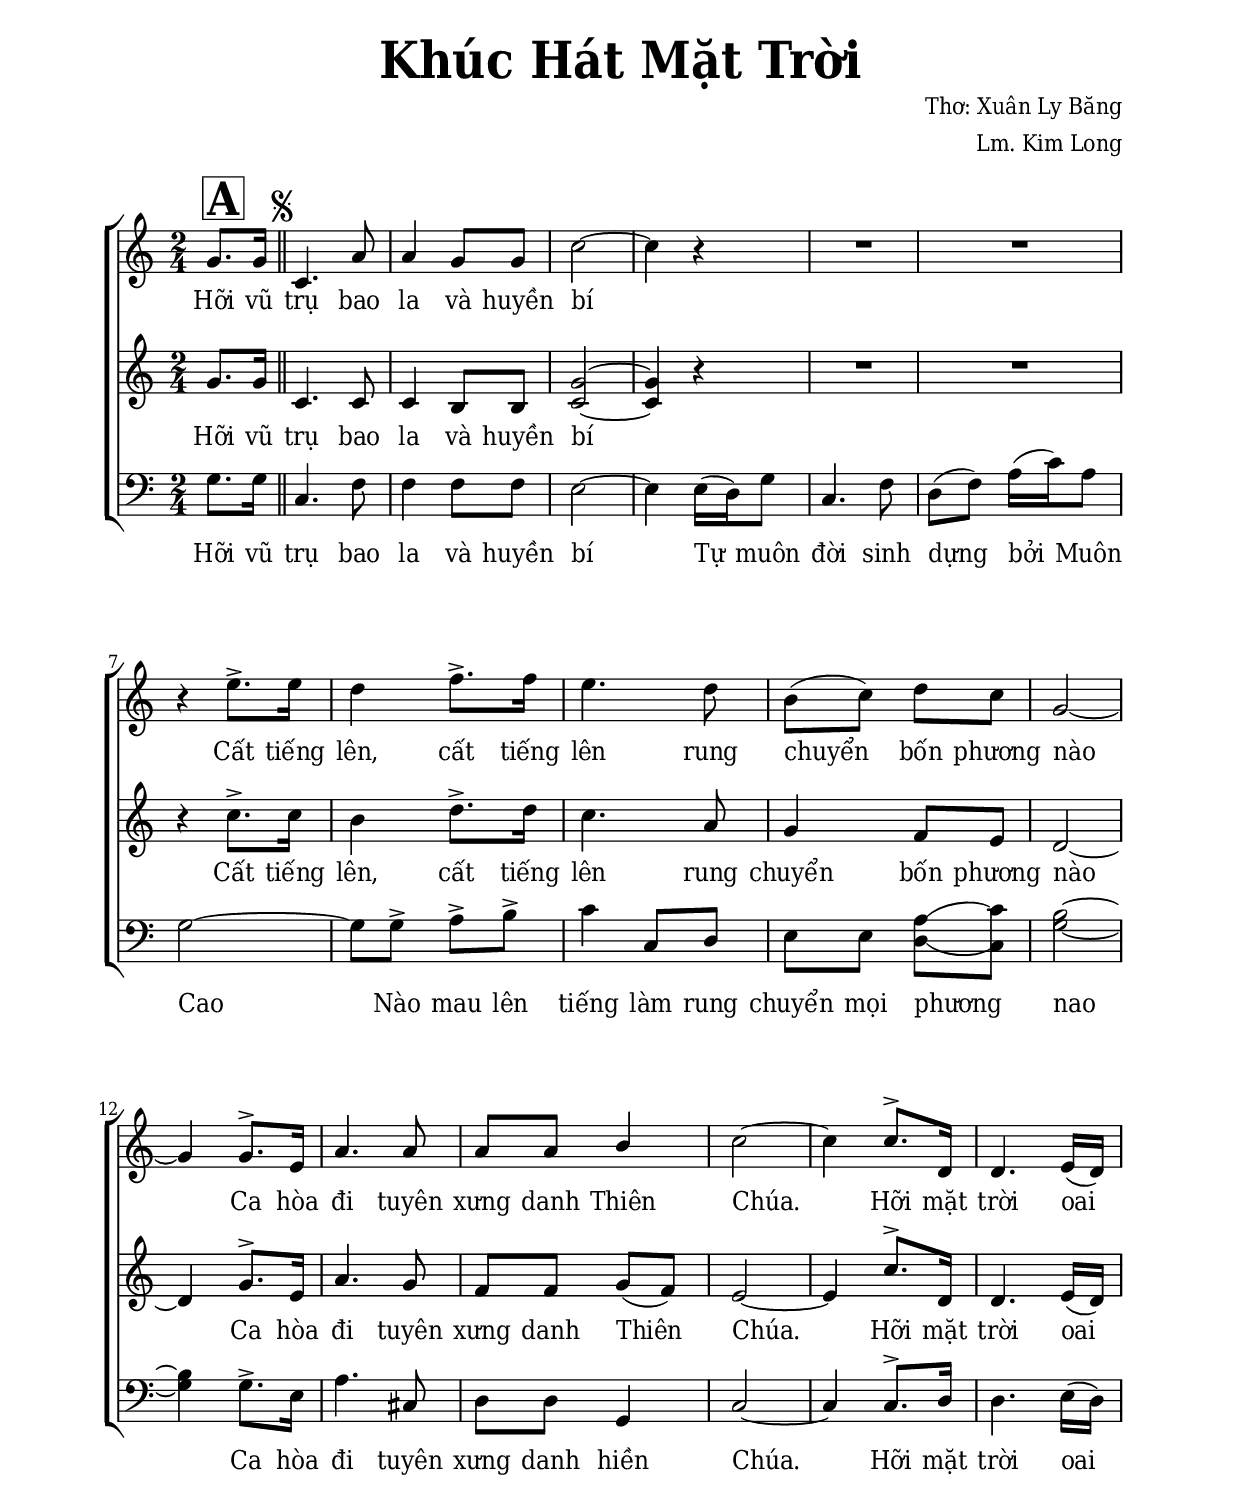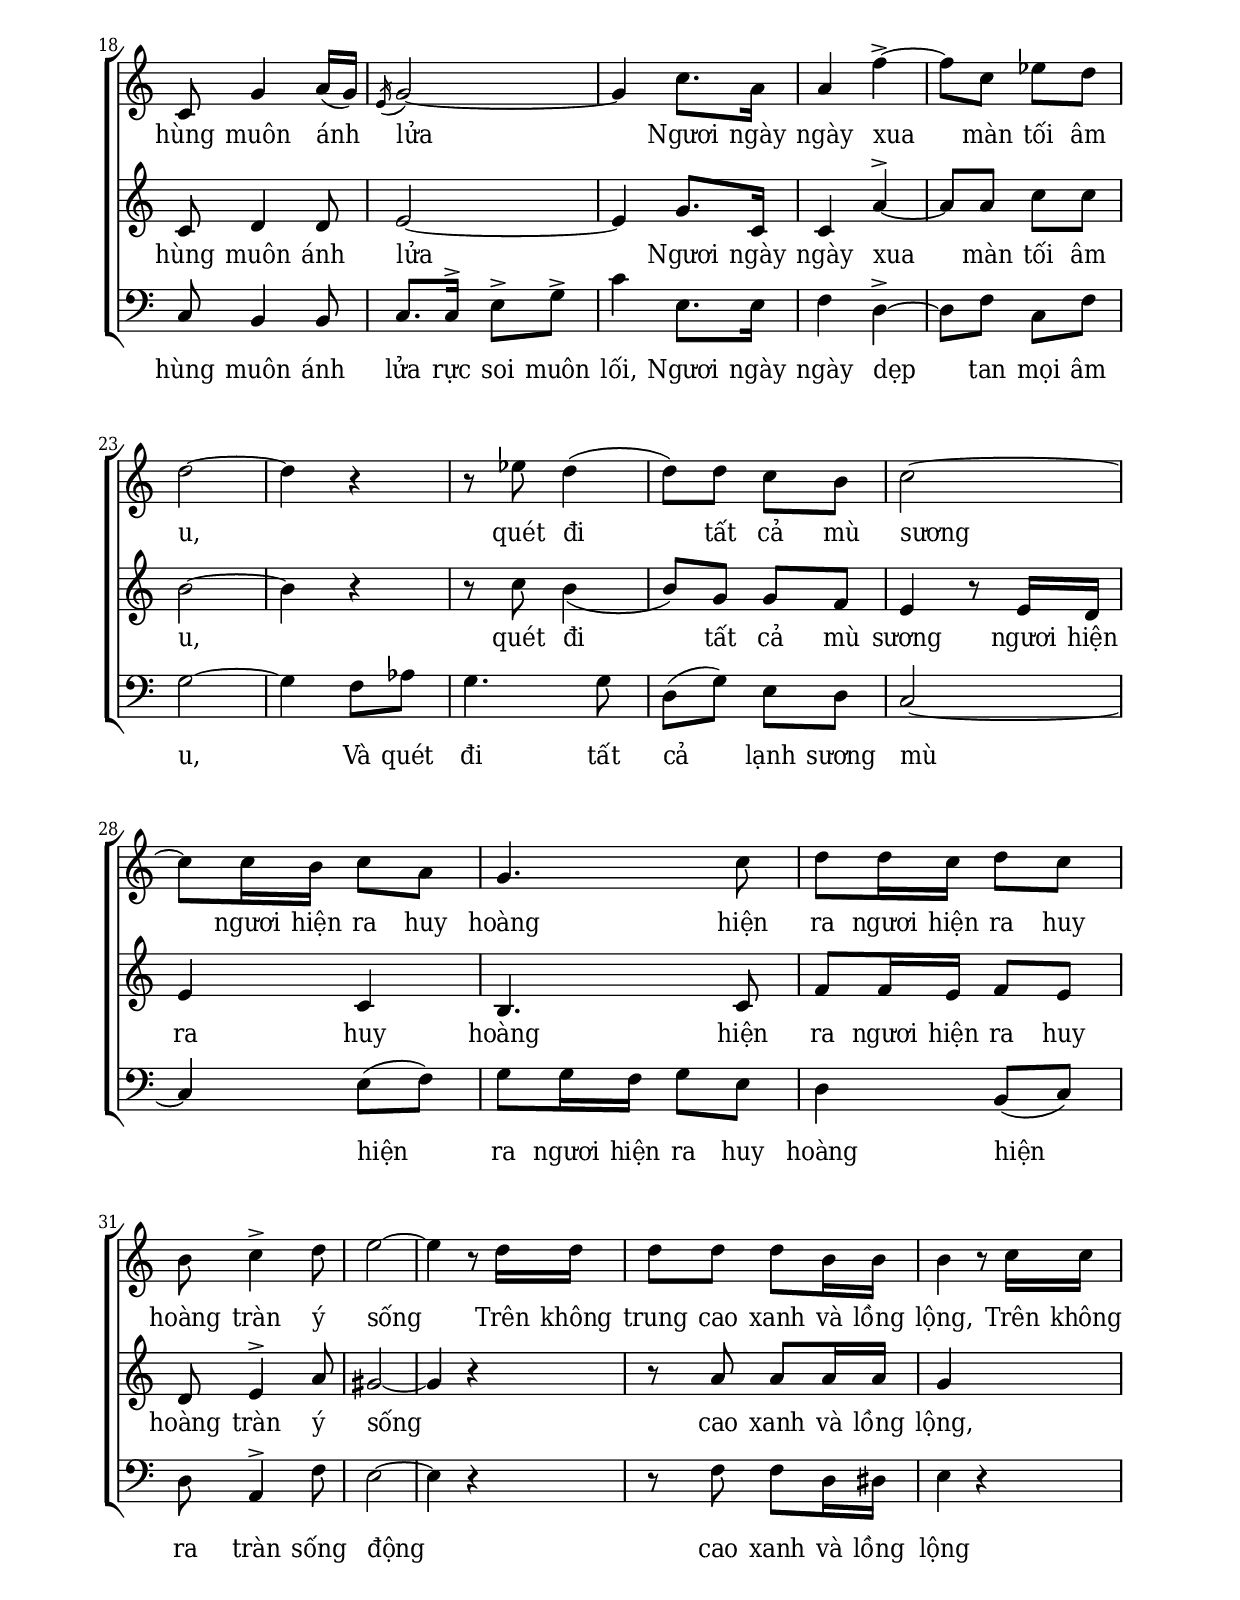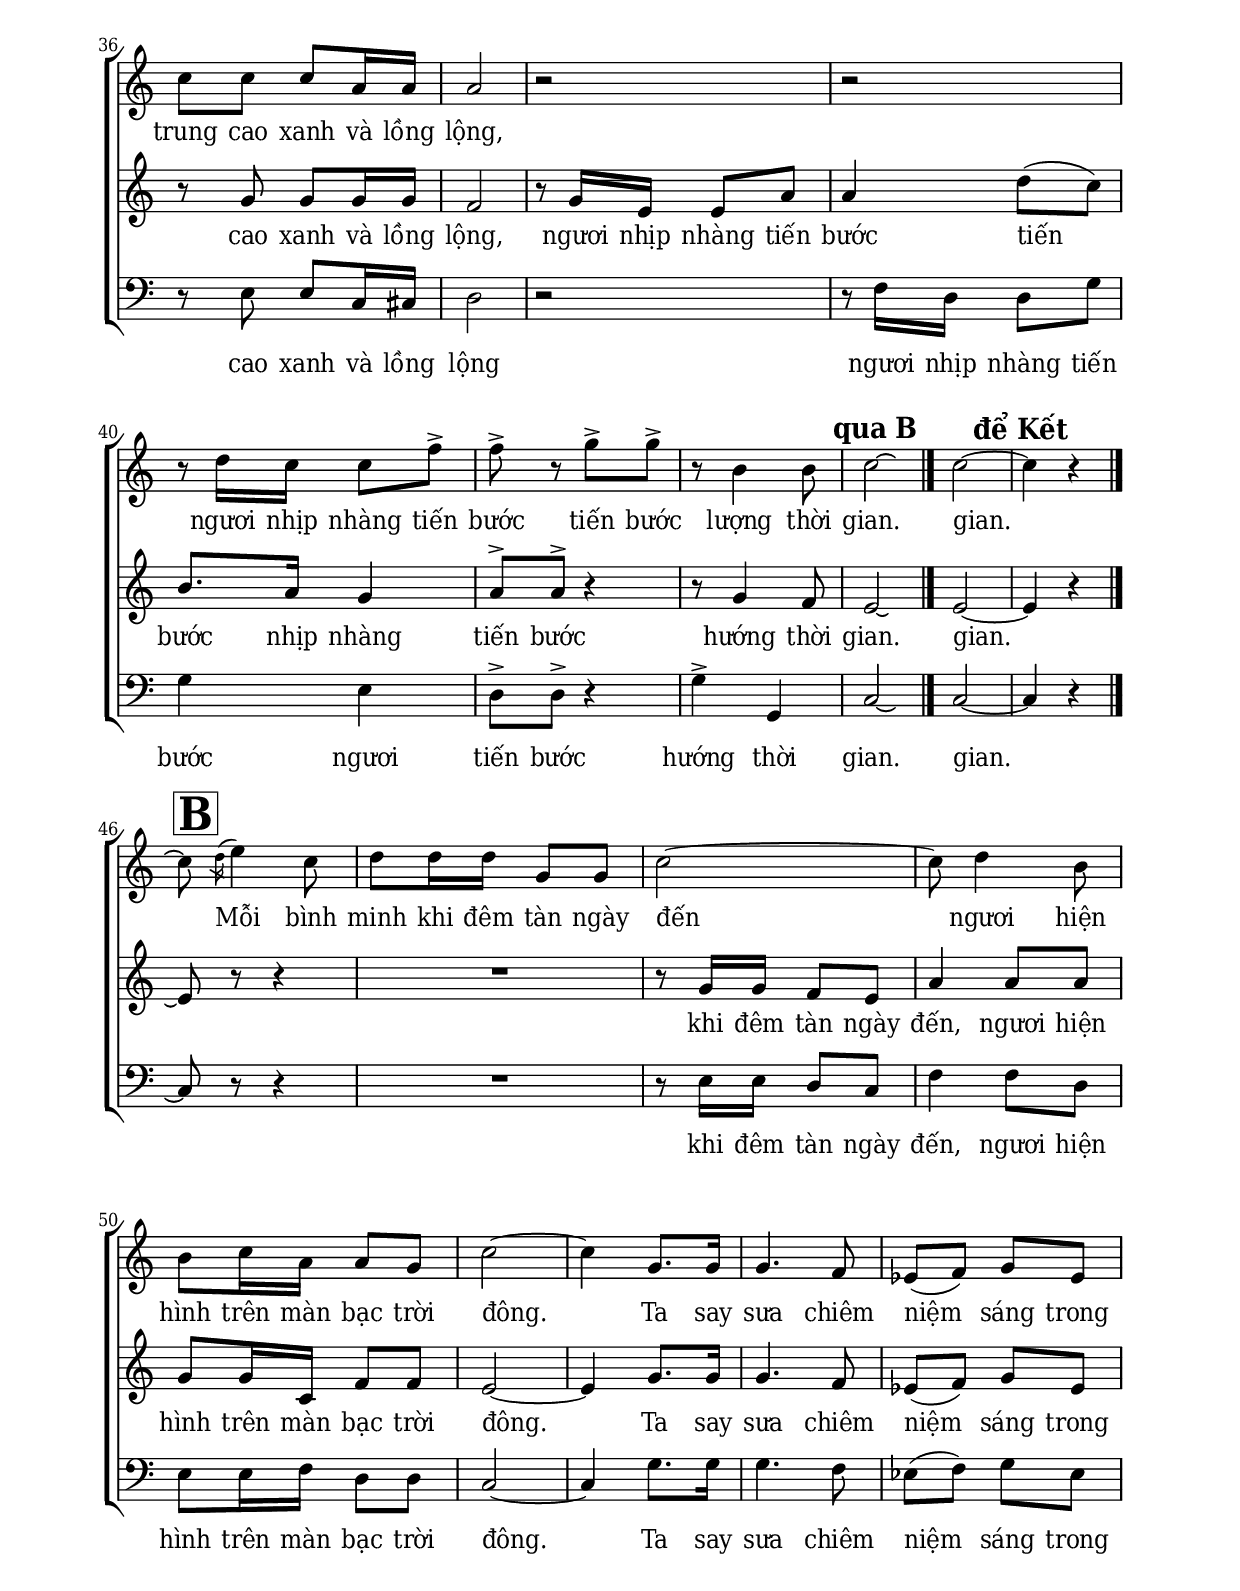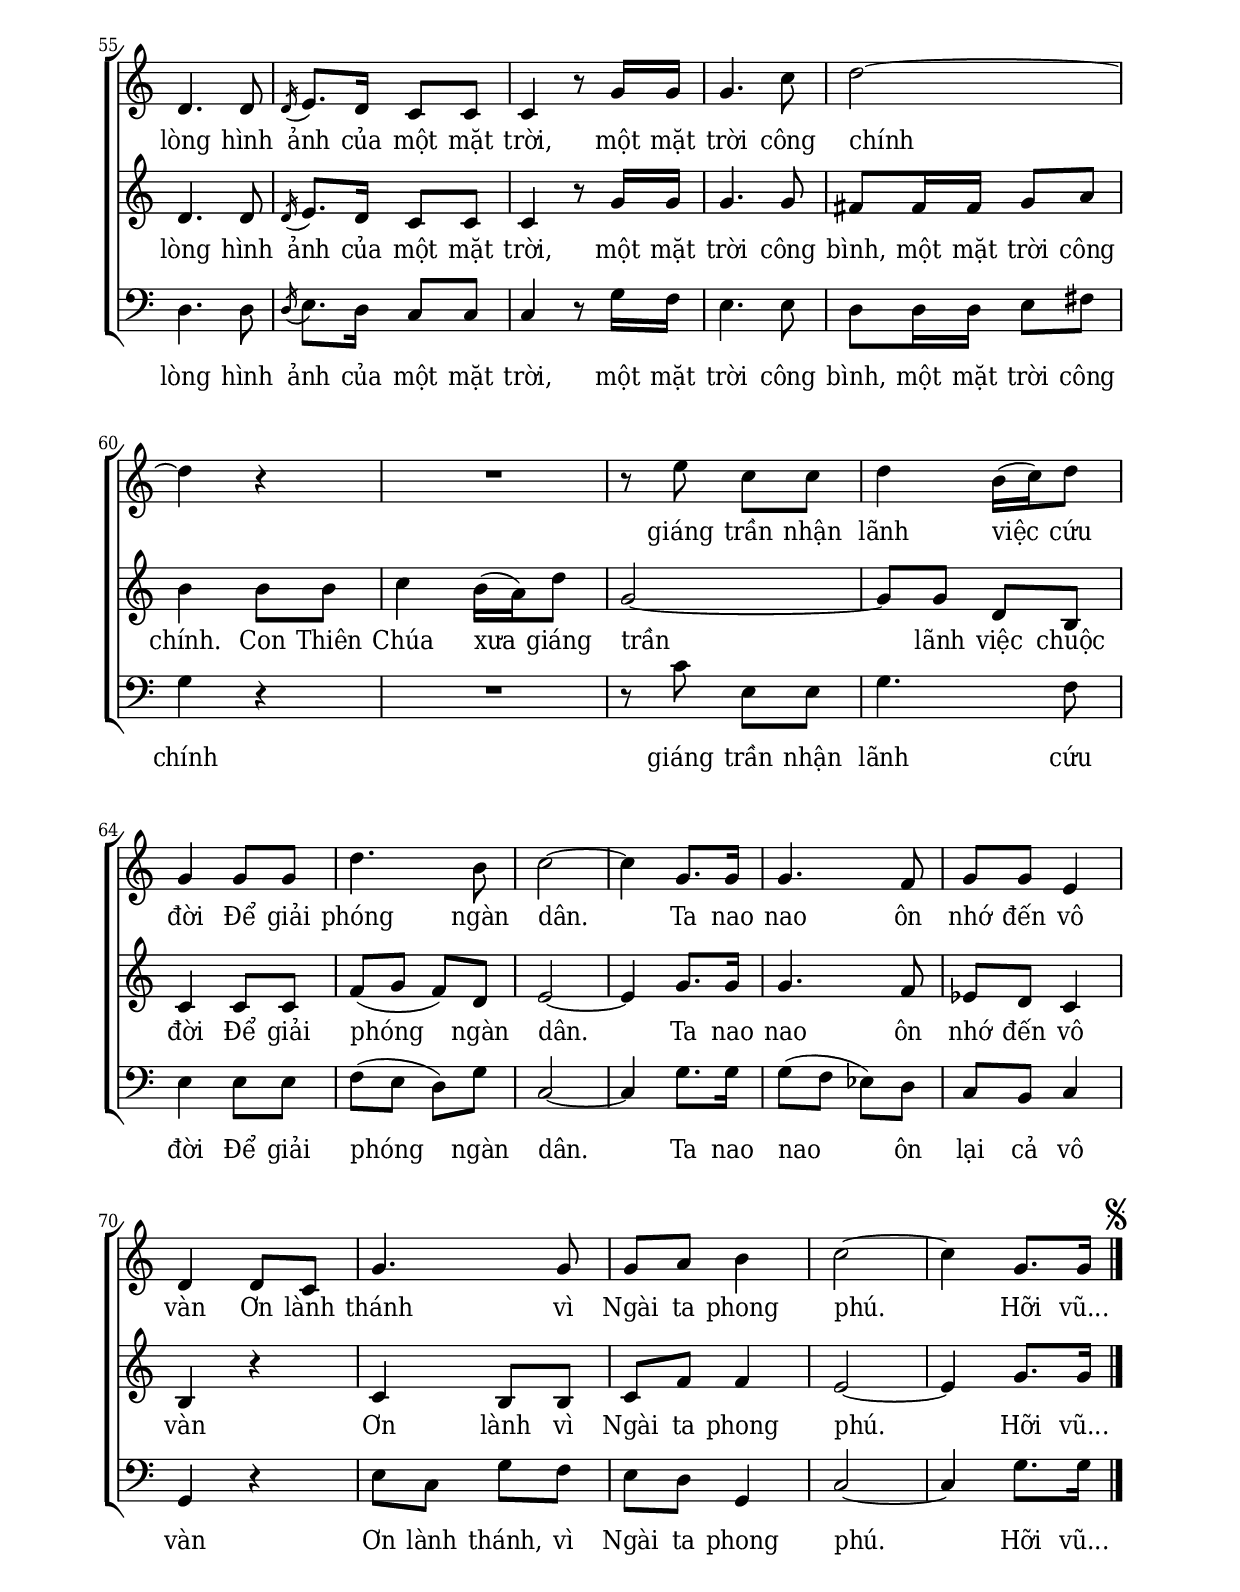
% Cài đặt chung\
\version "2.22.1"
\include "english.ly"

\header {
  title = \markup { \fontsize #3 "Khúc Hát Mặt Trời" }
  composer = "Thơ: Xuân Ly Băng"
  arranger = "Lm. Kim Long"
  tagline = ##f
}

% Nhạc phiên khúc
nhacPhienKhucSop = \relative c'' {
  \partial 4
  <>^\markup { \raise #1 \fontsize #6 \box \bold A }
  g8. g16 \bar "||"
  \once \override Score.RehearsalMark.font-size = #0.1
  \mark \markup { \musicglyph #"scripts.segno" }
  c,4. a'8 |
  a4 g8 g |
  c2 ~ |
  c4 r |
  R2
  R
  r4 e8. ^> e16 |
  d4 f8. ^> f16 |
  e4. d8 |
  b (c) d c |
  g2 ~ |
  g4 g8. ^> e16 |
  a4. a8 |
  a a \once \stemUp b4 |
  c2 ~ |
  c4 c8. ^> d,16 |
  d4. e16 (d) |
  c8 g'4
  a16 (g) |
  \slashedGrace {e16 (} g2) ~ |
  g4 c8. a16 |
  a4 f' ^> ~ |
  f8 c ef d |
  d2 ~ |
  d4 r |
  r8 ef8 d4 ^( |
  d8) d c b |
  c2 ^~ |
  c8 c16 b c8 a |
  g4. c8 |
  d d16 c d8 c |
  b c4 ^> d8 |
  e2 ~ |
  e4 r8 |
  d16 d |
  d8 d d b16 b |
  b4 r8 |
  c16 c |
  c8 c c a16 a |
  a2 |
  r2
  r
  r8 d16
  c c8 f ^> |
  f ^> r g ^>
  g ^> |
  r b,4 b8 |
  c2 \tweak extra-offset #'(2.5 . 0) \repeatTie
  \tweak extra-offset #'(-3 . 0)
  ^\markup { \fontsize #2 \bold "qua B" }
  \bar "|."
 
  c2
  \tweak extra-offset #'(2 . 0.5)
  ^\markup { \fontsize #2 \bold "để Kết" }
  ~ |
  c4 r \bar "|." \break
  
  <>^\markup { \raise #1 \fontsize #6 \box \bold B }
  c8 \repeatTie
  %^\tweak control-points #'((-2 . 3) (-1 . 3.1) (0 . 3.2) (1 . 2.4)) ( <> )
  \slashedGrace { \once \stemDown d16 ^(} e4
  ) c8 |
  d d16 d g,8 g |
  c2 ^~ |
  c8 d4 b8 |
  b c16 a a8 g |
  c2 ~ |
  c4 g8. g16 g4. f8 |
  ef8 (f) g ef |
  d4. d8 |
  \slashedGrace { d16 ( } e8.) d16 c8 c |
  c4 r8 g'16 g |
  g4. c8 |
  d2 ~ |
  d4 r |
  R2
  r8 e c c |
  d4 b16 (c) d8 |
  g,4 g8 g |
  d'4. b8 |
  c2 ~ |
  c4 g8. g16 |
  g4. f8 |
  g g e4 |
  d d8 c |
  g'4. g8 |
  g a b4 |
  c2 ~ |
  c4
  \stemNeutral
  g8. g16
  \once \override Score.RehearsalMark.font-size = #0.1
  \mark \markup { \musicglyph #"scripts.segno" }
  \bar "|."
}

nhacPhienKhucAlto = \relative c'' {
  \partial 4 g8. g16 |
  c,4. c8 |
  c4 b8 b |
  <g' c,>2 ~ |
  <g c,>4 r |
  R2
  R
  r4 c8. ^> c16 |
  b4 d8. ^> d16 |
  c4. a8 |
  g4 f8 e |
  d2 ~ |
  d4 g8. ^> e16 |
  a4. g8 |
  f f g (f) |
  e2 ~ |
  e4 c'8. ^> d,16 |
  d4. e16 (d) |
  c8 d4 d8 |
  e2 ~ |
  e4 g8. c,16 |
  c4 a' ^> ~ |
  a8 a c c |
  b2 ~ |
  b4 r |
  r8 c b4 _( |
  b8) g g f |
  e4 r8 e16 d |
  e4 c |
  b4. c8 |
  f8 f16 e f8 e |
  d e4 ^> a8 |
  gs2 ~ |
  gs4 r4 |
  r8 a a a16 a |
  g4 \skip 4 |
  r8 g g g16 g |
  f2 |
  r8 g16 e e8 a |
  a4 d8 (c) |
  b8. a16 g4 |
  a8 ^> a ^> r4 |
  r8 g4 f8 |
  e2 \tweak extra-offset #'(2.5 . 0) \repeatTie |
  
  e2 ~ |
  e4 r
  
  e8 \repeatTie r r4 |
  R2
  r8
  g16 g f8 e |
  a4 a8 a |
  g g16 c, f8 f |
  e2 ~ |
  e4 g8. g16 g4. f8 |
  ef8 (f) g ef |
  d4. d8 |
  \slashedGrace { d16 ( } e8.) d16 c8 c |
  c4 r8 g'16 g |
  g4. g8 |
  fs fs16 fs g8 a |
  b4 b8 b
  c4 b16 (a) d8 |
  g,2 ~ |
  g8 g d b |
  c4 c8 c |
  f (g f) d |
  e2 ~ |
  e4 g8. g16 |
  g4. f8 |
  ef d c4 |
  b r |
  c b8 b |
  c f f4 |
  e2 ~ |
  e4 g8. g16
}

nhacPhienKhucBas = \relative c {
  \partial 4 g'8. g16 |
  c,4. f8 |
  f4 f8 f |
  e2 ~ |
  e4 e16 (d) g8 |
  c,4. f8 |
  d (f) a16 (c) a8 |
  g2 ~ |
  g8 g ^> a ^> b ^> |
  c4 c,8 d |
  e e <a\=1^( d,\=2_(> <c\=1) c,\=2)> |
  <b g>2 ~ |
  <b g>4 g8. ^> e16 |
  a4. cs,8 |
  d d g,4 |
  c2 ~ |
  c4 c8. ^> d16 |
  d4. e16 (d) |
  c8 b4 b8 |
  c8. c16 ^> e8 ^> g ^> |
  c4 e,8. e16 |
  f4 d ^> ~ |
  d8 f c f |
  g2 ~ |
  g4 f8 af |
  g4. g8 |
  d (g) e d |
  c2 ~ |
  c4 e8 (f) |
  g g16 f g8 e |
  d4 b8 (c) |
  d a4 ^> f'8 |
  e2 ~ |
  e4 r |
  r8 f f d16 ds |
  e4 r |
  r8 e e c16 cs |
  d2 |
  r |
  r8 f16 d d8 g |
  g4 e |
  d8 ^> d ^> r4 |
  g4 ^> g, |
  c2 \tweak extra-offset #'(2.5 . 0) \repeatTie
  
  c2 ~ |
  c4 r
  
  c8 \repeatTie r r4 |
  R2
  r8 e16 e d8 c |
  f4 f8 d |
  e e16 f d8 d |
  c2 ~ |
  c4 g'8. g16 |
  g4. f8 |
  ef (f) g ef |
  d4. d8 |
  \slashedGrace { d16 (} e8.) d16 c8 c |
  c4 r8 g'16 f |
  e4. e8 |
  d d16 d e8 fs |
  g4 r |
  R2
  r8 c e, e |
  g4. f8 |
  e4 e8 e |
  f (e d) g |
  c,2 ~ |
  c4 g'8. g16 |
  g8 (f ef) d |
  c b c4 |
  g r |
  e'8 c g' f |
  e d g,4 |
  c2 ~ |
  c4 g'8. g16
}

% Lời phiên khúc
loiPhienKhucSop = \lyrics {
  Hỡi vũ trụ bao la và huyền bí
  Cất tiếng lên, cất tiếng lên
  rung chuyển bốn phương nào
  Ca hòa đi tuyên xưng danh Thiên Chúa.
  Hỡi mặt trời oai hùng muôn ánh lửa
  Ngươi ngày ngày xua màn tối âm u,
  quét đi tất cả mù sương
  ngươi hiện ra huy hoàng
  hiện ra
  ngươi hiện ra huy hoàng
  tràn ý sống
  Trên không trung cao xanh và lồng lộng,
  Trên không trung cao xanh và lồng lộng,
  ngươi nhịp nhàng tiến bước
  tiến bước lượng thời gian.
  
  gian.
  
  _ Mỗi bình minh khi đêm tàn ngày đến
  ngươi hiện hình trên màn bạc trời đông.
  Ta say sưa chiêm niệm sáng trong lòng
  hình ảnh của một mặt trời,
  một mặt trời công chính
  giáng trần nhận lãnh việc cứu đời
  Để giải phóng ngàn dân.
  Ta nao nao ôn nhớ đến vô vàn
  Ơn lành thánh
  vì Ngài ta phong phú.
  
  Hỡi vũ...
}

loiPhienKhucAlto = \lyrics {
  Hỡi vũ trụ bao la và huyền bí
  Cất tiếng lên, cất tiếng lên
  rung chuyển bốn phương nào
  Ca hòa đi tuyên xưng danh Thiên Chúa.
  Hỡi mặt trời oai hùng muôn ánh lửa
  Ngươi ngày ngày xua màn tối âm u,
  quét đi tất cả mù sương
  ngươi hiện ra huy hoàng
  hiện ra
  ngươi hiện ra huy hoàng
  tràn ý sống
  cao xanh và lồng lộng,
  cao xanh và lồng lộng,
  ngươi nhịp nhàng tiến bước
  tiến bước nhịp nhàng tiến bước hướng thời gian.
  
  gian.
  
  _ khi đêm tàn ngày đến,
  ngươi hiện hình trên màn bạc trời đông.
  Ta say sưa chiêm niệm sáng trong lòng
  hình ảnh của một mặt trời,
  một mặt trời công bình,
  một mặt trời công chính.
  Con Thiên Chúa xưa giáng trần
  lãnh việc chuộc đời
  Để giải phóng ngàn dân.
  Ta nao nao ôn nhớ đến vô vàn
  Ơn lành 
  vì Ngài ta phong phú.
  
  Hỡi vũ...
}

loiPhienKhucBas = \lyrics {
  \override LyricText.extra-offset = #'(0 . -1)
  Hỡi vũ trụ bao la và huyền bí
  Tự muôn đời sinh dựng bởi Muôn Cao
  Nào mau lên tiếng làm rung chuyển mọi phương nao
  Ca hòa đi tuyên xưng danh hiền Chúa.
  Hỡi mặt trời oai hùng muôn ánh lửa rực soi muôn lối,
  Ngươi ngày ngày dẹp tan mọi âm u,
  Và quét đi tất cả lạnh sương mù
  hiện ra ngươi hiện ra huy hoàng
  hiện ra tràn sống động
  cao xanh và lồng lộng
  cao xanh và lồng lộng
  ngươi nhịp nhàng tiến bước
  ngươi tiến bước hướng thời gian.
  
  gian.
  
  _ khi đêm tàn ngày đến,
  ngươi hiện hình trên màn bạc trời đông.
  Ta say sưa chiêm niệm sáng trong lòng
  hình ảnh của một mặt trời,
  một mặt trời công bình,
  một mặt trời công chính
  giáng trần nhận lãnh cứu đời
  Để giải phóng ngàn dân.
  Ta nao nao ôn lại cả vô vàn
  Ơn lành thánh, vì Ngài ta phong phú.
  Hỡi vũ...
}

% Dàn trang
\paper {
  #(set-paper-size "a4")
  top-margin = 15\mm
  bottom-margin = 20\mm
  left-margin = 20\mm
  right-margin = 20\mm
  indent = #0
  #(define fonts
	 (make-pango-font-tree "Deja Vu Serif Condensed"
	 		       "Deja Vu Serif Condensed"
			       "Deja Vu Serif Condensed"
			       (/ 20 20)))
  print-page-number = ##f
  system-system-spacing = #'((basic-distance . 13)
                             (minimum-distance . 13)
                             (padding . 2))
  score-system-spacing = #'((basic-distance . 13)
                             (minimum-distance . 13)
                             (padding . 2))
  %page-count = 3
}

TongNhip = {
  \key c \major \time 2/4
  \set Timing.beamExceptions = #'()
  \set Timing.baseMoment = #(ly:make-moment 1/4)
}

% Đổi kích thước nốt cho bè phụ
notBePhu =
#(define-music-function (font-size music) (number? ly:music?)
   (for-some-music
     (lambda (m)
       (if (music-is-of-type? m 'rhythmic-event)
           (begin
             (set! (ly:music-property m 'tweaks)
                   (cons `(font-size . ,font-size)
                         (ly:music-property m 'tweaks)))
             #t)
           #f))
     music)
   music)

\score {
  \new ChoirStaff <<
    \new Staff <<
      \new Voice = "beSop" {
        \clef treble \TongNhip \nhacPhienKhucSop
      }
      \new Lyrics \lyricsto "beSop" \loiPhienKhucSop
      >>
    \new Staff <<
      \new Voice = "beAlto" {
        \clef treble \TongNhip \nhacPhienKhucAlto
      }
      \new Lyrics \lyricsto beAlto \loiPhienKhucAlto
    >>
    \new Staff <<
      \new Voice = "beBass" {
        \clef bass \TongNhip \nhacPhienKhucBas
      }
      \new Lyrics \lyricsto beBass \loiPhienKhucBas
    >>
  >>
  \layout {
    %\override Lyrics.LyricText.font-size = #+2
    \override Lyrics.LyricSpace.minimum-distance = #1
  } 
}
